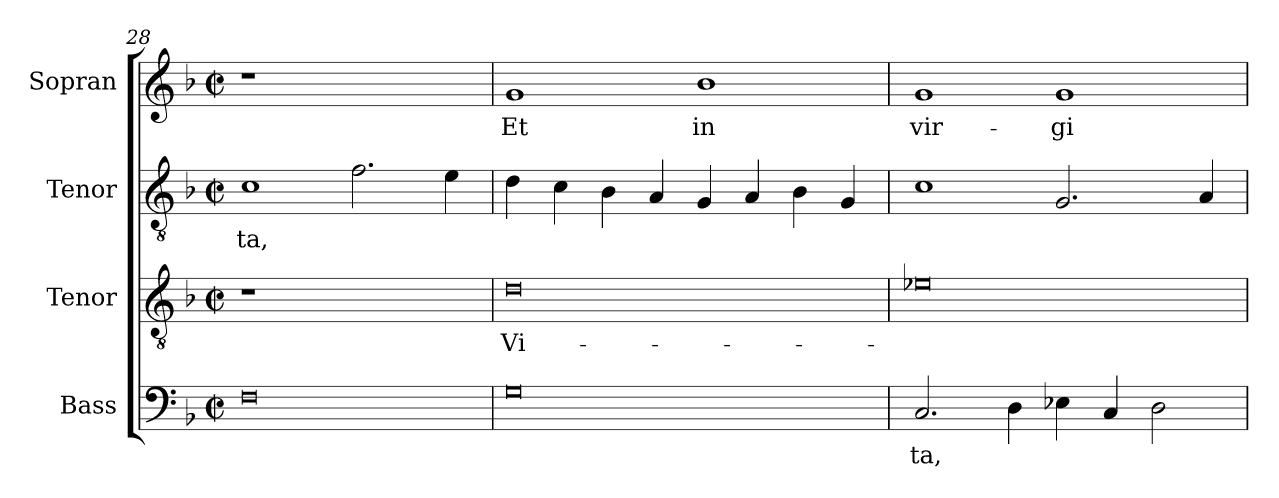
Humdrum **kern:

**kern	**text	**kern	**text	**kern	**text	**kern	**text
*part4	*part4	*part3	*part3	*part2	*part2	*part1	*part1
*staff4	*staff4	*staff3	*staff3	*staff2	*staff2	*staff1	*staff1
*I"Bass	*	*I"Tenor	*	*I"Tenor	*	*I"Sopran	*
*	*	*I'Tenor	*	*	*	*	*
*clefF4	*	*clefGv2	*	*clefGv2	*	*clefG2	*
*	*	*ITrd7c12	*	*ITrd7c12	*	*	*
*k[b-]	*	*k[b-]	*	*k[b-]	*	*k[b-]	*
*F:	*	*F:	*	*F:	*	*F:	*
*M2/2	*	*M2/2	*	*M2/2	*	*M2/2	*
*met(c|)	*	*met(c|)	*	*met(c|)	*	*met(c|)	*
=28	=28	=28	=28	=28	=28	=28	=28
!	!	!LO:N:vis=1	!	!	!	!	!
!	!	!	!	!	!LO:LY:b:color=#000000	!LO:N:vis=1	!
0Fi	.	1r	.	1Ci	-ta,	1r	.
.	.	1ryy	.	2.Fi\	.	1ryy	.
.	.	.	.	4Ei\	.	.	.
=29	=29	=29	=29	=29	=29	=29	=29
!	!	!	!LO:LY:b:color=#000000	!	!	!	!
!	!	!	!	!	!	!	!LO:LY:b:color=#000000
0Gi	.	0Di	Vi-	4Di\	.	1gi	Et
.	.	.	.	4Ci\	.	.	.
.	.	.	.	4BB-i\	.	.	.
.	.	.	.	4AAi/	.	.	.
!	!	!	!	!	!	!	!LO:LY:b:color=#000000
.	.	.	.	4GGi/	.	1b-i	in
.	.	.	.	4AAi/	.	.	.
.	.	.	.	4BB-i\	.	.	.
.	.	.	.	4GGi/	.	.	.
=30	=30	=30	=30	=30	=30	=30	=30
!	!LO:LY:b:color=#000000	!	!	!	!	!	!
!	!	!	!	!	!	!	!LO:LY:b:color=#000000
2.Ci/	-ta,	0E-Xi	.	1Ci	.	1gi	vir-
4Di\	.	.	.	.	.	.	.
!	!	!	!	!	!	!	!LO:LY:b:color=#000000
4E-Xi\	.	.	.	2.GGi/	.	1gi	-gi-
4Ci/	.	.	.	.	.	.	.
2Di\	.	.	.	.	.	.	.
.	.	.	.	4AAi/	.	.	.
=	=	=	=	=	=	=	=
*-	*-	*-	*-	*-	*-	*-	*-
